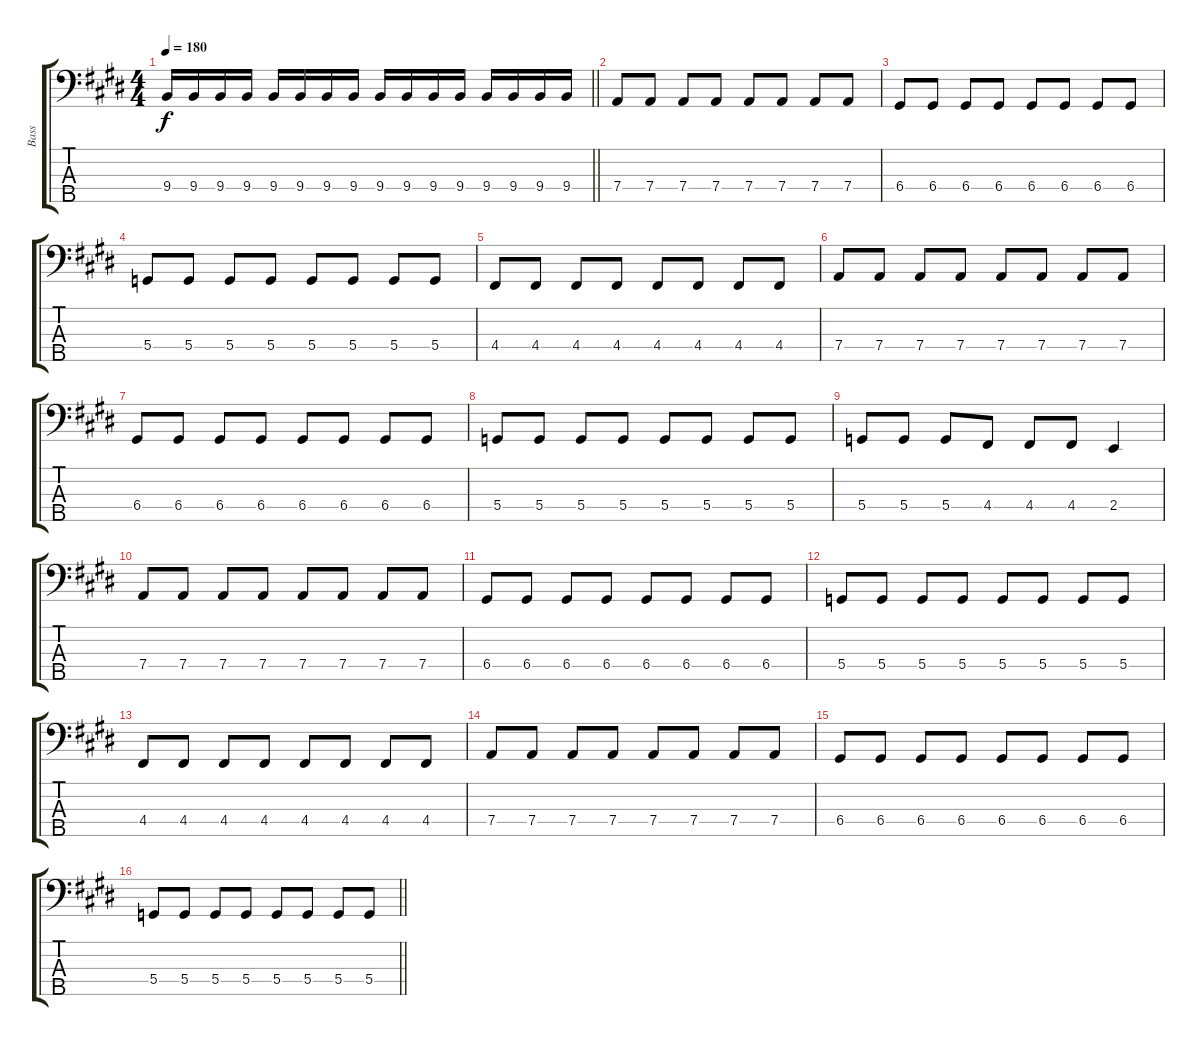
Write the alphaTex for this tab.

\track ("Bass" "Bass") {instrument electricbasspick}
\staff {score tabs}
\tuning (F2 C2 G1 D1 A0) {hide}
\ts (4 4)
\tempo 180
\clef f4
\barLineRight lightlight
\ks c#minor
9.4.16{dy f} 9.4.16 9.4.16 9.4.16 9.4.16 9.4.16 9.4.16 9.4.16 9.4.16 9.4.16 9.4.16 9.4.16 9.4.16 9.4.16 9.4.16 9.4.16 |
7.4.8 7.4.8 7.4.8 7.4.8 7.4.8 7.4.8 7.4.8 7.4.8 |
6.4.8 6.4.8 6.4.8 6.4.8 6.4.8 6.4.8 6.4.8 6.4.8 |
5.4.8 5.4.8 5.4.8 5.4.8 5.4.8 5.4.8 5.4.8 5.4.8 |
4.4.8 4.4.8 4.4.8 4.4.8 4.4.8 4.4.8 4.4.8 4.4.8 |
7.4.8 7.4.8 7.4.8 7.4.8 7.4.8 7.4.8 7.4.8 7.4.8 |
6.4.8 6.4.8 6.4.8 6.4.8 6.4.8 6.4.8 6.4.8 6.4.8 |
5.4.8 5.4.8 5.4.8 5.4.8 5.4.8 5.4.8 5.4.8 5.4.8 |
5.4.8 5.4.8 5.4.8 4.4.8 4.4.8 4.4.8 2.4.4 |
7.4.8 7.4.8 7.4.8 7.4.8 7.4.8 7.4.8 7.4.8 7.4.8 |
6.4.8 6.4.8 6.4.8 6.4.8 6.4.8 6.4.8 6.4.8 6.4.8 |
5.4.8 5.4.8 5.4.8 5.4.8 5.4.8 5.4.8 5.4.8 5.4.8 |
4.4.8 4.4.8 4.4.8 4.4.8 4.4.8 4.4.8 4.4.8 4.4.8 |
7.4.8 7.4.8 7.4.8 7.4.8 7.4.8 7.4.8 7.4.8 7.4.8 |
6.4.8 6.4.8 6.4.8 6.4.8 6.4.8 6.4.8 6.4.8 6.4.8 |
\barLineRight lightlight
5.4.8 5.4.8 5.4.8 5.4.8 5.4.8 5.4.8 5.4.8 5.4.8
